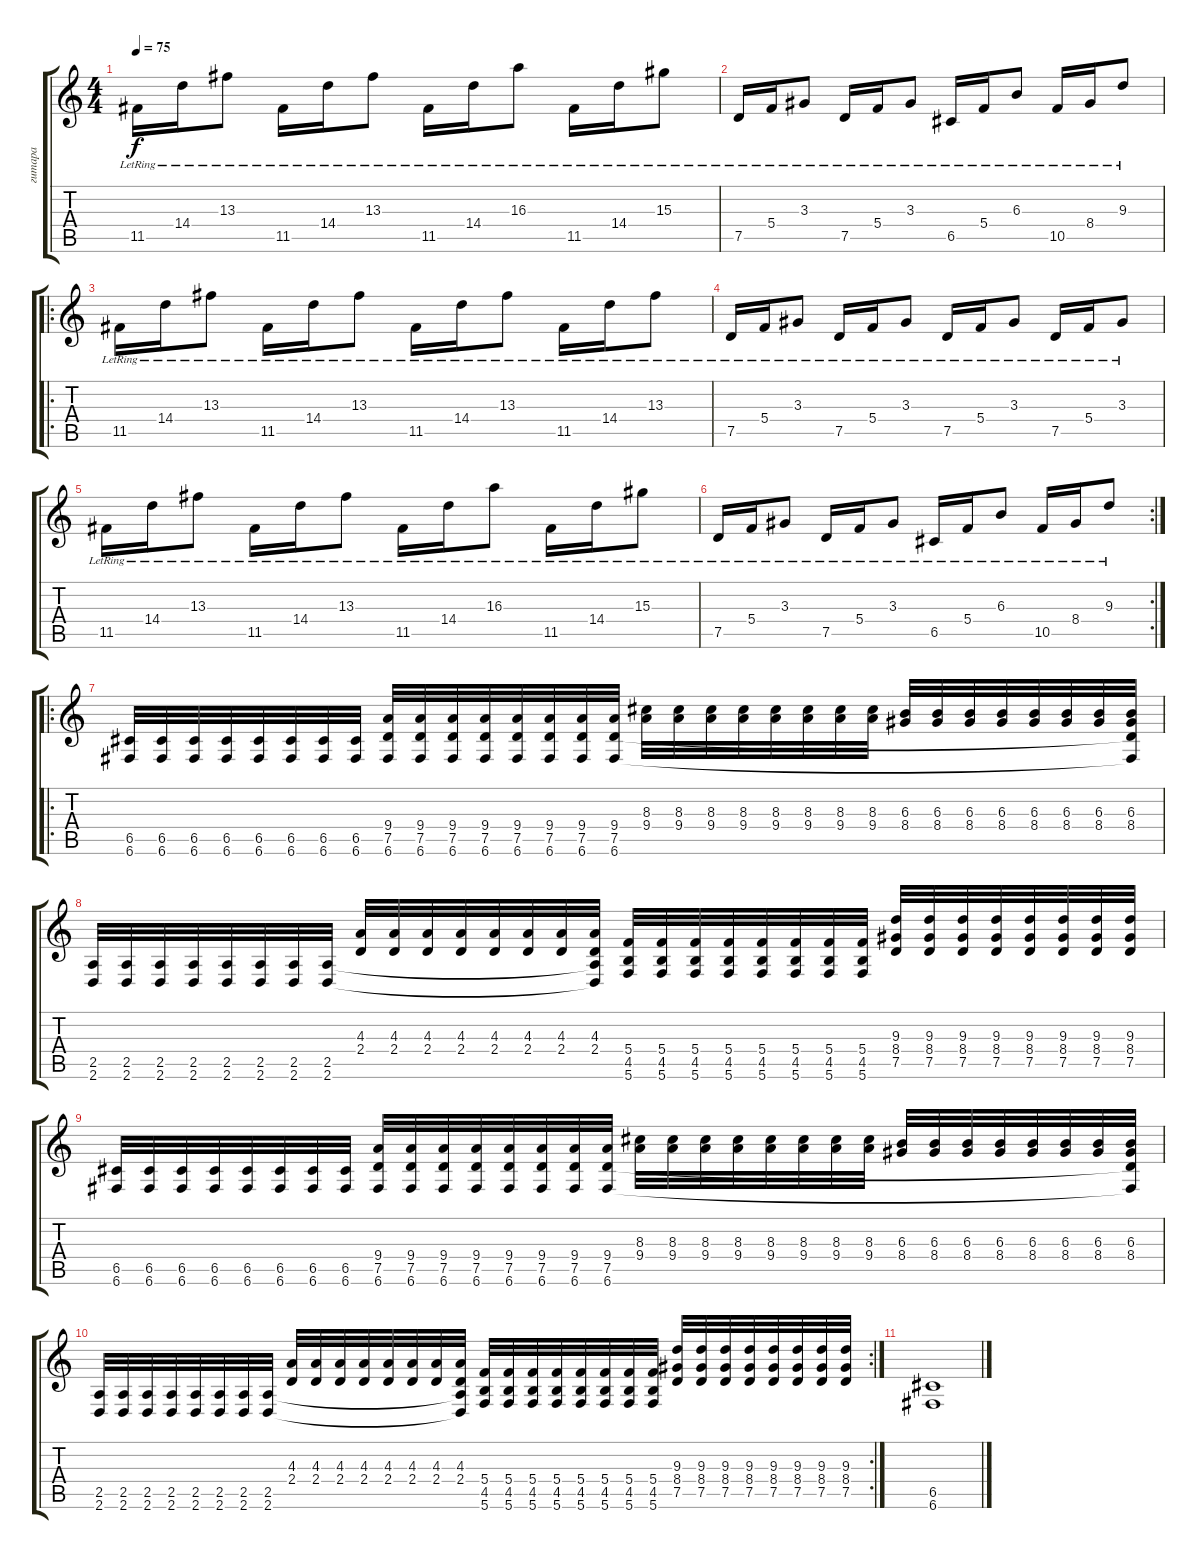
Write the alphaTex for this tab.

\track ("гитара" "гитара") {instrument electricguitarclean}
\staff {score tabs}
\tuning (D4 A3 F3 C3 G2 C2) {hide}
\ts (4 4)
\tempo 75
\clef g2
\ks c
11.5{lr}.16{dy f} 14.4{lr}.16 13.3{lr}.8 11.5{lr}.16 14.4{lr}.16 13.3{lr}.8 11.5{lr}.16 14.4{lr}.16 16.3{lr}.8 11.5{lr}.16 14.4{lr}.16 15.3{lr}.8 |
7.5{lr}.16 5.4{lr}.16 3.3{lr}.8 7.5{lr}.16 5.4{lr}.16 3.3{lr}.8 6.5{lr}.16 5.4{lr}.16 6.3{lr}.8 10.5{lr}.16 8.4{lr}.16 9.3{lr}.8 |
\ro
11.5{lr}.16 14.4{lr}.16 13.3{lr}.8 11.5{lr}.16 14.4{lr}.16 13.3{lr}.8 11.5{lr}.16 14.4{lr}.16 13.3{lr}.8 11.5{lr}.16 14.4{lr}.16 13.3{lr}.8 |
7.5{lr}.16 5.4{lr}.16 3.3{lr}.8 7.5{lr}.16 5.4{lr}.16 3.3{lr}.8 7.5{lr}.16 5.4{lr}.16 3.3{lr}.8 7.5{lr}.16 5.4{lr}.16 3.3{lr}.8 |
11.5{lr}.16 14.4{lr}.16 13.3{lr}.8 11.5{lr}.16 14.4{lr}.16 13.3{lr}.8 11.5{lr}.16 14.4{lr}.16 16.3{lr}.8 11.5{lr}.16 14.4{lr}.16 15.3{lr}.8 |
\rc 2
7.5{lr}.16 5.4{lr}.16 3.3{lr}.8 7.5{lr}.16 5.4{lr}.16 3.3{lr}.8 6.5{lr}.16 5.4{lr}.16 6.3{lr}.8 10.5{lr}.16 8.4{lr}.16 9.3{lr}.8 |
\ro
(6.5 6.6).32{instrument distortionguitar} (6.5 6.6).32 (6.5 6.6).32 (6.5 6.6).32 (6.5 6.6).32 (6.5 6.6).32 (6.5 6.6).32 (6.5 6.6).32 (9.4 7.5 6.6).32 (9.4 7.5 6.6).32 (9.4 7.5 6.6).32 (9.4 7.5 6.6).32 (9.4 7.5 6.6).32 (9.4 7.5 6.6).32 (9.4 7.5 6.6).32 (9.4 7.5 6.6).32 (8.3 9.4).32 (8.3 9.4).32 (8.3 9.4).32 (8.3 9.4).32 (8.3 9.4).32 (8.3 9.4).32 (8.3 9.4).32 (8.3 9.4).32 (6.3 8.4).32 (6.3 8.4).32 (6.3 8.4).32 (6.3 8.4).32 (6.3 8.4).32 (6.3 8.4).32 (6.3 8.4).32 (6.3 8.4 7.5{t} 6.6{t}).32 |
(2.5 2.6).32 (2.5 2.6).32 (2.5 2.6).32 (2.5 2.6).32 (2.5 2.6).32 (2.5 2.6).32 (2.5 2.6).32 (2.5 2.6).32 (4.3 2.4).32 (4.3 2.4).32 (4.3 2.4).32 (4.3 2.4).32 (4.3 2.4).32 (4.3 2.4).32 (4.3 2.4).32 (4.3 2.4 2.5{t} 2.6{t}).32 (5.4 4.5 5.6).32 (5.4 4.5 5.6).32 (5.4 4.5 5.6).32 (5.4 4.5 5.6).32 (5.4 4.5 5.6).32 (5.4 4.5 5.6).32 (5.4 4.5 5.6).32 (5.4 4.5 5.6).32 (9.3 8.4 7.5).32 (9.3 8.4 7.5).32 (9.3 8.4 7.5).32 (9.3 8.4 7.5).32 (9.3 8.4 7.5).32 (9.3 8.4 7.5).32 (9.3 8.4 7.5).32 (9.3 8.4 7.5).32 |
(6.5 6.6).32 (6.5 6.6).32 (6.5 6.6).32 (6.5 6.6).32 (6.5 6.6).32 (6.5 6.6).32 (6.5 6.6).32 (6.5 6.6).32 (9.4 7.5 6.6).32 (9.4 7.5 6.6).32 (9.4 7.5 6.6).32 (9.4 7.5 6.6).32 (9.4 7.5 6.6).32 (9.4 7.5 6.6).32 (9.4 7.5 6.6).32 (9.4 7.5 6.6).32 (8.3 9.4).32 (8.3 9.4).32 (8.3 9.4).32 (8.3 9.4).32 (8.3 9.4).32 (8.3 9.4).32 (8.3 9.4).32 (8.3 9.4).32 (6.3 8.4).32 (6.3 8.4).32 (6.3 8.4).32 (6.3 8.4).32 (6.3 8.4).32 (6.3 8.4).32 (6.3 8.4).32 (6.3 8.4 7.5{t} 6.6{t}).32 |
\rc 2
(2.5 2.6).32 (2.5 2.6).32 (2.5 2.6).32 (2.5 2.6).32 (2.5 2.6).32 (2.5 2.6).32 (2.5 2.6).32 (2.5 2.6).32 (4.3 2.4).32 (4.3 2.4).32 (4.3 2.4).32 (4.3 2.4).32 (4.3 2.4).32 (4.3 2.4).32 (4.3 2.4).32 (4.3 2.4 2.5{t} 2.6{t}).32 (5.4 4.5 5.6).32 (5.4 4.5 5.6).32 (5.4 4.5 5.6).32 (5.4 4.5 5.6).32 (5.4 4.5 5.6).32 (5.4 4.5 5.6).32 (5.4 4.5 5.6).32 (5.4 4.5 5.6).32 (9.3 8.4 7.5).32 (9.3 8.4 7.5).32 (9.3 8.4 7.5).32 (9.3 8.4 7.5).32 (9.3 8.4 7.5).32 (9.3 8.4 7.5).32 (9.3 8.4 7.5).32 (9.3 8.4 7.5).32 |
(6.5 6.6).1
